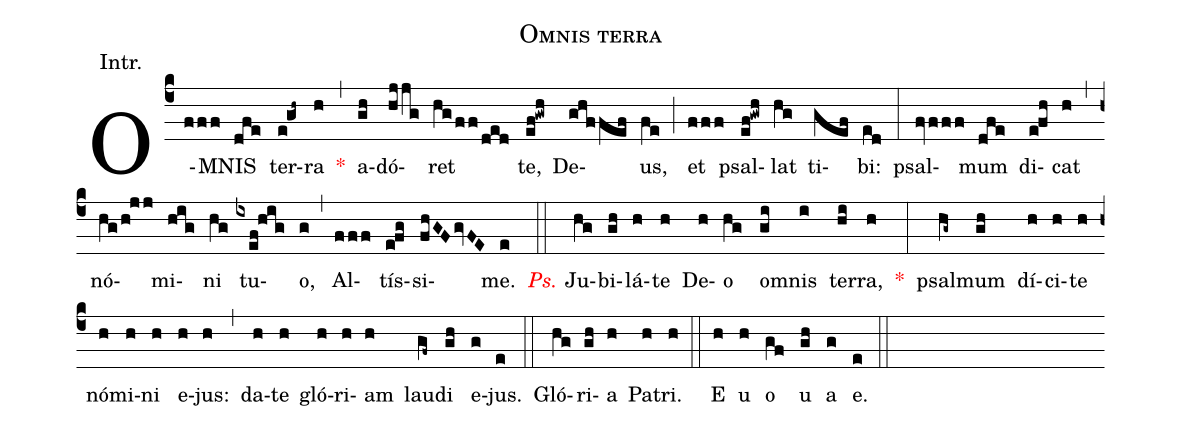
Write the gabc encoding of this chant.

name:Omnis terra;
annotation:Intr.;
mode:IV.;
office-part:Introit;
%%
(c4) O(fff)MNIS(dfe) ter(e!gh~)ra(h) <v>\red{*}</v>(,) a(gh)dó(hjjg)ret(hg/ff/ded) te,(ef!gwh) De(ghffef)us,(fe) (;) et(fff) psal(ef!gwh)lat(hg) ti(gef)bi:(ed) (:) psal(fvfff)mum(dfe) di(e!fh)cat(h) (,) nó(hg/h!jj)mi(hig)ni(hg) tu(ixef!hig)o,(g) (,) Al(fff)tís(e!fg)si(fhGFgvFE)me.(e) (::) <v>\redit{Ps.}</v> Ju(hg)bi(gh)lá(h)te(h) De(h)o(hg) o(gi)mnis(i) ter(hi)ra,(h) <v>\red{*}</v>(:) psal(hg~)mum(gh) dí(h)ci(h)te(h) nó(h)mi(h)ni(h) e(h)jus:(h) (,) da(h)te(h) gló(h)ri(h)am(h) lau(gf~)di(gh) e(g)jus.(e) (::) Gló(hg)ri(gh)a(h) Pa(h)tri.(h) (::) E(h) u(h) o(gf) u(gh) a(g) e.(e) (::)
